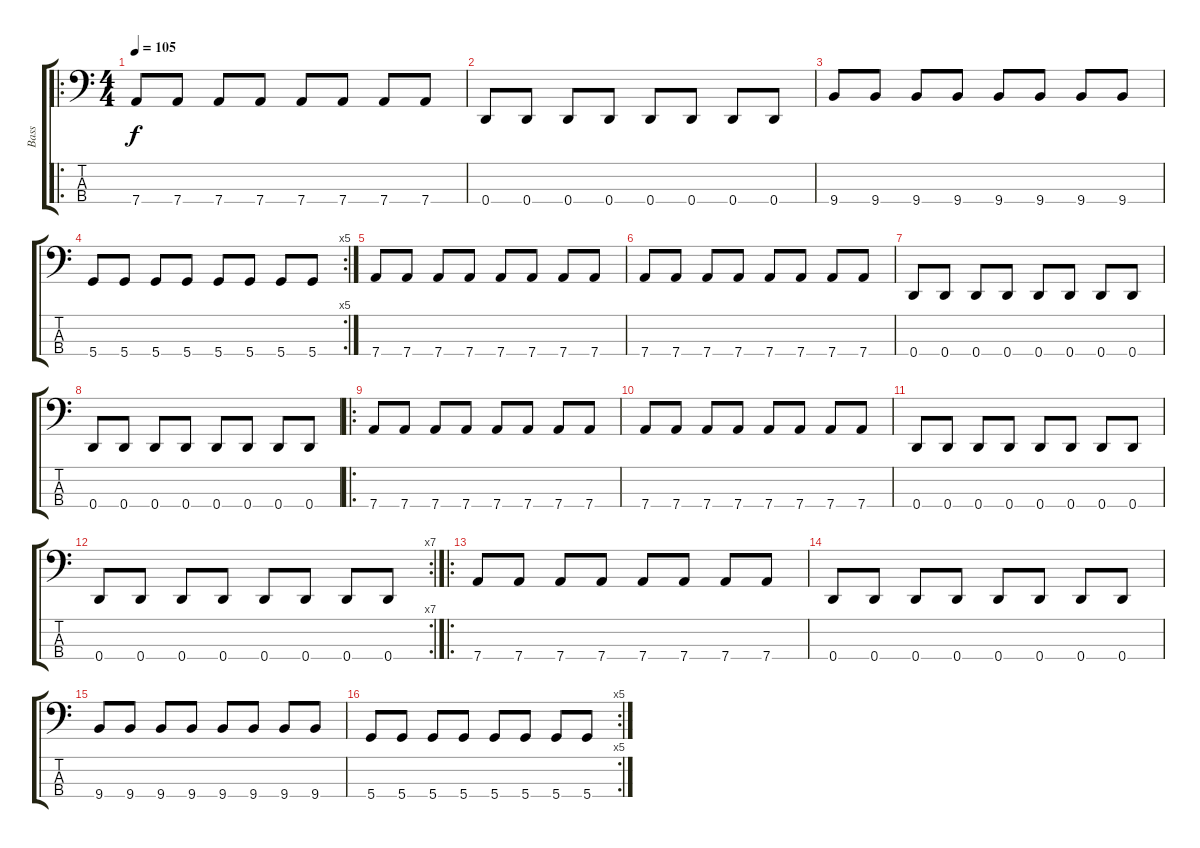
\track ("Bass" "Bass") {instrument electricbassfinger}
\staff {score tabs}
\tuning (G2 D2 A1 D1) {hide}
\ro
\ts (4 4)
\tempo 105
\clef f4
\ks c
7.4.8{dy f} 7.4.8 7.4.8 7.4.8 7.4.8 7.4.8 7.4.8 7.4.8 |
0.4.8 0.4.8 0.4.8 0.4.8 0.4.8 0.4.8 0.4.8 0.4.8 |
9.4.8 9.4.8 9.4.8 9.4.8 9.4.8 9.4.8 9.4.8 9.4.8 |
\rc 5
5.4.8 5.4.8 5.4.8 5.4.8 5.4.8 5.4.8 5.4.8 5.4.8 |
7.4.8 7.4.8 7.4.8 7.4.8 7.4.8 7.4.8 7.4.8 7.4.8 |
7.4.8 7.4.8 7.4.8 7.4.8 7.4.8 7.4.8 7.4.8 7.4.8 |
0.4.8 0.4.8 0.4.8 0.4.8 0.4.8 0.4.8 0.4.8 0.4.8 |
0.4.8 0.4.8 0.4.8 0.4.8 0.4.8 0.4.8 0.4.8 0.4.8 |
\ro
7.4.8 7.4.8 7.4.8 7.4.8 7.4.8 7.4.8 7.4.8 7.4.8 |
7.4.8 7.4.8 7.4.8 7.4.8 7.4.8 7.4.8 7.4.8 7.4.8 |
0.4.8 0.4.8 0.4.8 0.4.8 0.4.8 0.4.8 0.4.8 0.4.8 |
\rc 7
0.4.8 0.4.8 0.4.8 0.4.8 0.4.8 0.4.8 0.4.8 0.4.8 |
\ro
7.4.8 7.4.8 7.4.8 7.4.8 7.4.8 7.4.8 7.4.8 7.4.8 |
0.4.8 0.4.8 0.4.8 0.4.8 0.4.8 0.4.8 0.4.8 0.4.8 |
9.4.8 9.4.8 9.4.8 9.4.8 9.4.8 9.4.8 9.4.8 9.4.8 |
\rc 5
5.4.8 5.4.8 5.4.8 5.4.8 5.4.8 5.4.8 5.4.8 5.4.8
